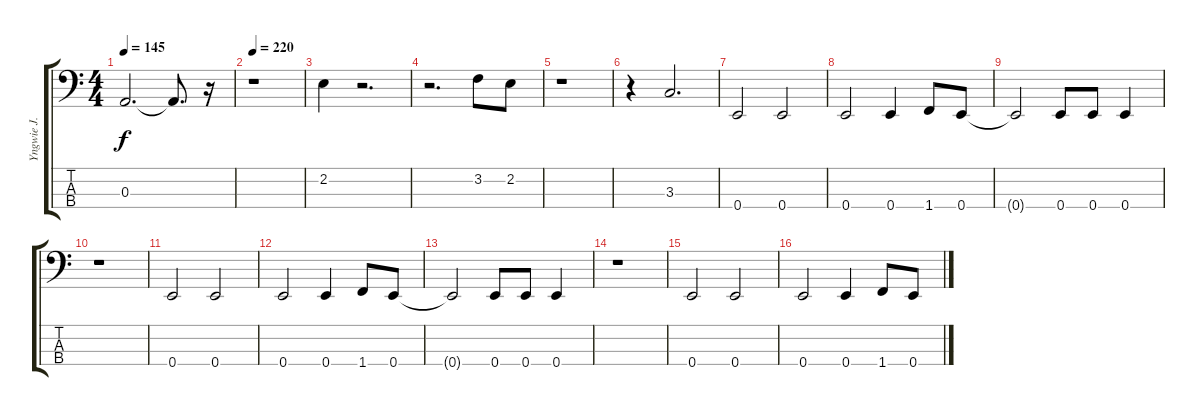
\track ("Yngwie J. Malmsteen (Bass)" "Yngwie J. ") {instrument electricbasspick}
\staff {score tabs}
\tuning (G2 D2 A1 E1) {hide}
\ts (4 4)
\tempo 145
\clef f4
\ks c
0.3.2{d dy f volume 14} 0.3{t}.8{d} r.16 |
\tempo 220
r.1 |
2.2.4 r.2{d} |
r.2{d} 3.2.8 2.2.8 |
r.1 |
r.4 3.3.2{d} |
0.4.2 0.4.2 |
0.4.2 0.4.4 1.4.8 0.4.8 |
0.4{t}.2 0.4.8 0.4.8 0.4.4 |
r.1 |
0.4.2 0.4.2 |
0.4.2 0.4.4 1.4.8 0.4.8 |
0.4{t}.2 0.4.8 0.4.8 0.4.4 |
r.1 |
0.4.2 0.4.2 |
0.4.2 0.4.4 1.4.8 0.4.8
